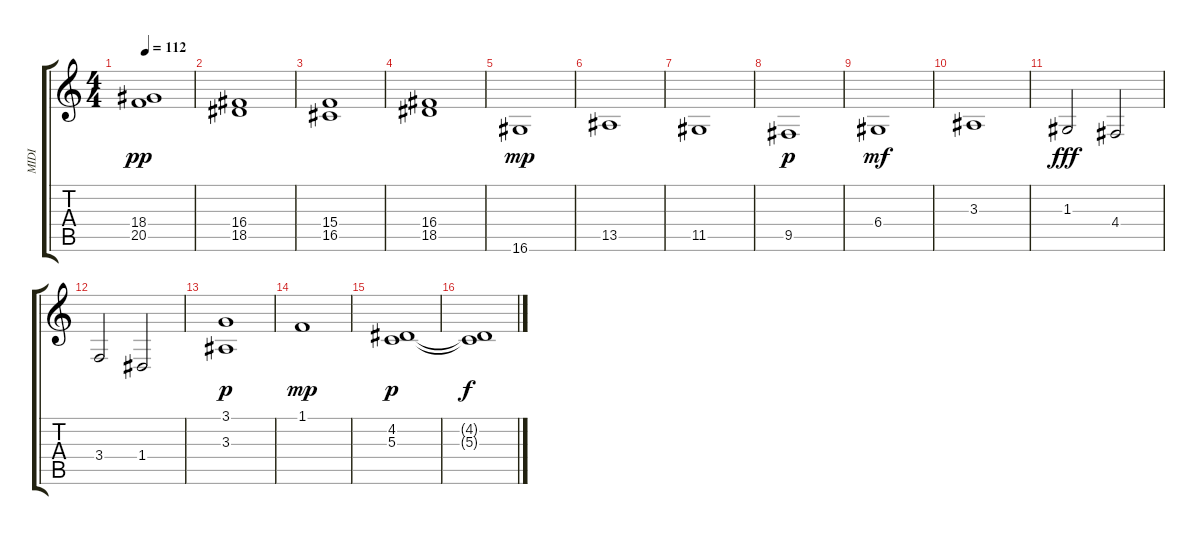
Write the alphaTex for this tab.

\track ("MIDI" "MIDI") {instrument stringensemble2}
\staff {score tabs}
\tuning (E4 B3 G3 D3 A2 E2) {hide}
\ts (4 4)
\tempo 112
\clef g2
\ks c
(18.4 20.5).1{dy pp} |
(16.4 18.5).1 |
(15.4 16.5).1 |
(16.4 18.5).1 |
16.6.1{dy mp} |
13.5.1 |
11.5.1 |
9.5.1{dy p} |
6.4.1{dy mf} |
3.3.1 |
1.3.2{dy fff} 4.4.2 |
3.4.2 1.4.2 |
(3.1 3.3).1{dy p} |
1.1.1{dy mp} |
(4.2 5.3).1{dy p} |
(4.2{t} 5.3{t}).1{dy f}
